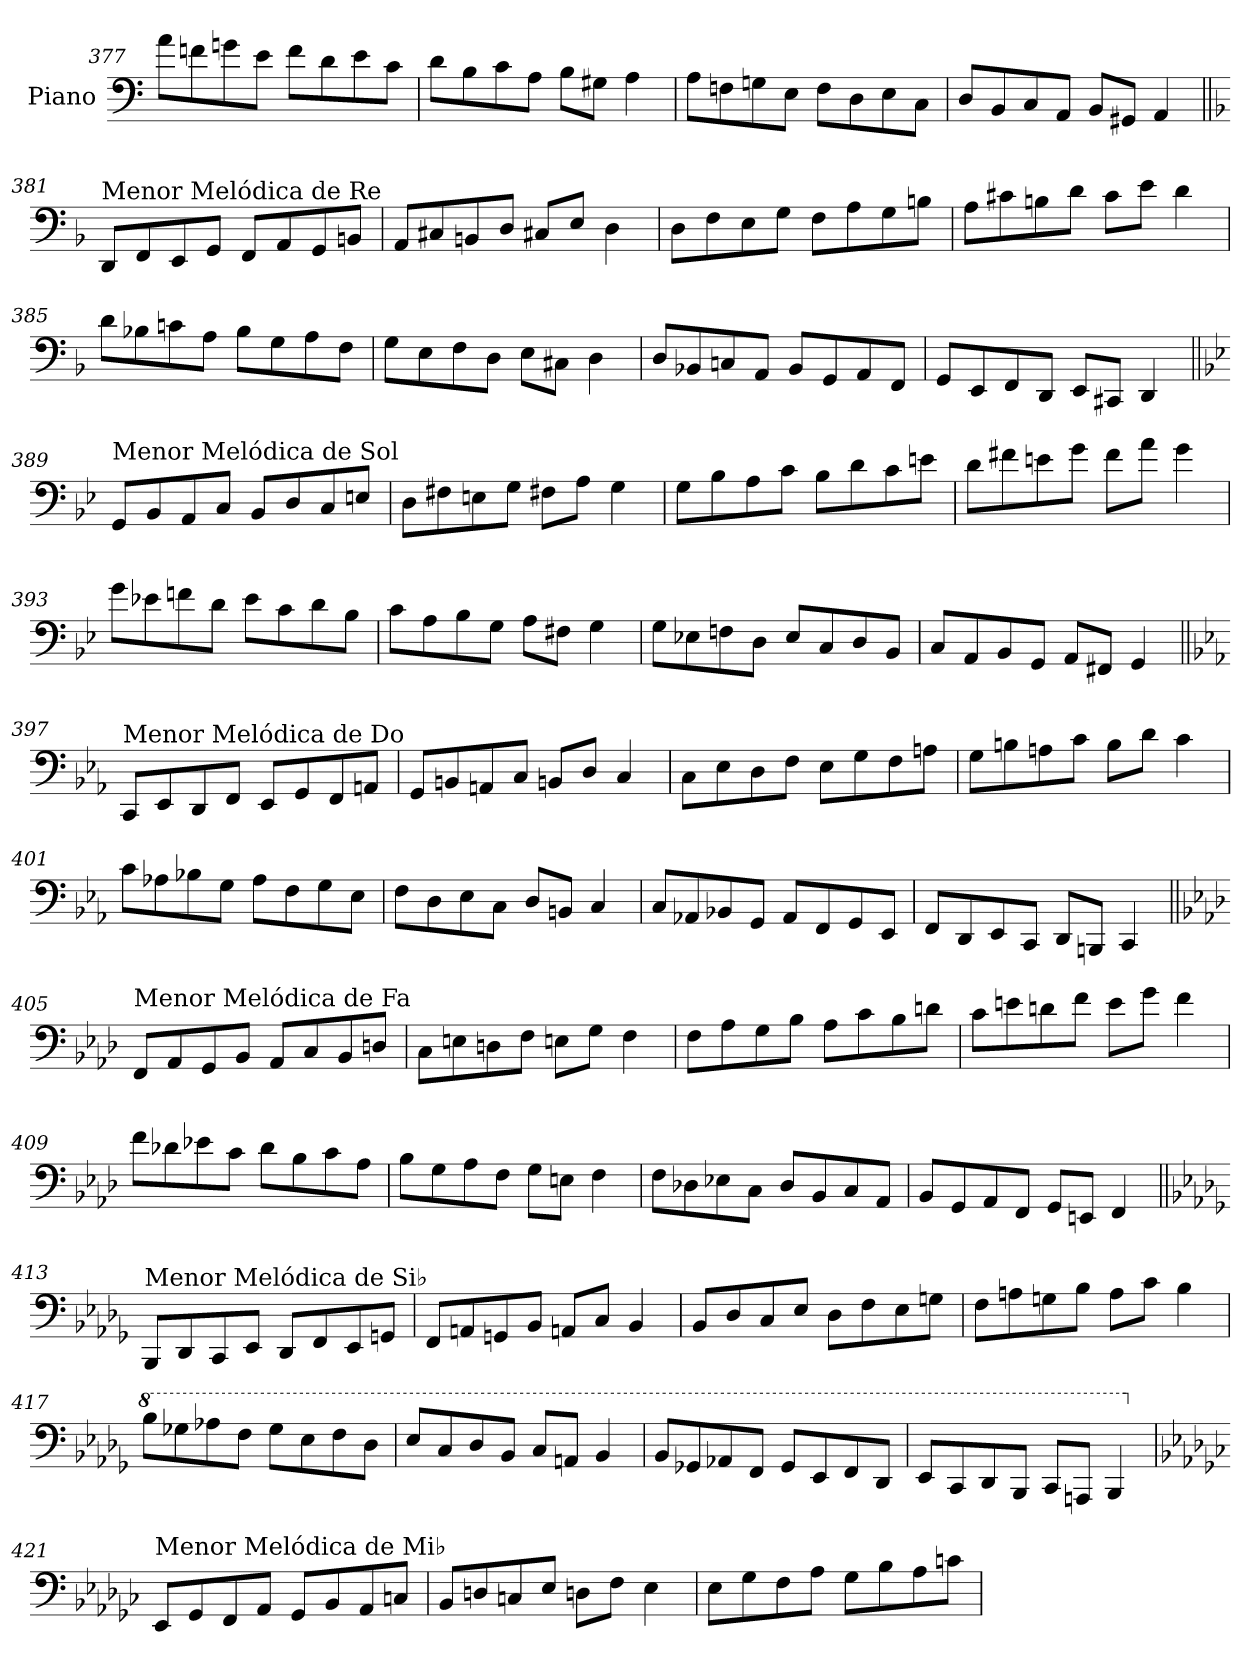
**kern
*part1
*staff1
*I"Piano
*I'Pno.
!!LO:LB:g=z
*clefF4
*k[]
=377
8a\L
8fn\
8gn\
8e\J
8f\L
8d\
8e\
8c\J
=378
8d\L
8B\
8c\
8A\J
8B\L
8G#X\J
4A\
=379
8A\L
8Fn\
8Gn\
8E\J
8F\L
8D\
8E\
8C\J
=380
8D/L
8BB/
8C/
8AA/J
8BB/L
8GG#X/J
4AA/
!!LO:LB:g=z
=381||
*k[b-]
!LO:TX:a:t=Menor Melódica de Re
8DD/L
8FF/
8EE/
8GG/J
8FF/L
8AA/
8GG/
8BBn/J
=382
8AA/L
8C#X/
8BBn/
8D/J
8C#X/L
8E/J
4D\
=383
8D\L
8F\
8E\
8G\J
8F\L
8A\
8G\
8Bn\J
=384
8A\L
8c#X\
8Bn\
8d\J
8c#\L
8e\J
4d\
!!LO:LB:g=z
=385
8d\L
8B-X\
8cn\
8A\J
8B-\L
8G\
8A\
8F\J
=386
8G\L
8E\
8F\
8D\J
8E\L
8C#X\J
4D\
=387
8D/L
8BB-X/
8Cn/
8AA/J
8BB-/L
8GG/
8AA/
8FF/J
=388
8GG/L
8EE/
8FF/
8DD/J
8EE/L
8CC#X/J
4DD/
!!LO:LB:g=z
=389||
*k[b-e-]
!LO:TX:a:t=Menor Melódica de Sol
8GG/L
8BB-/
8AA/
8C/J
8BB-/L
8D/
8C/
8En/J
=390
8D\L
8F#X\
8En\
8G\J
8F#X\L
8A\J
4G\
=391
8G\L
8B-\
8A\
8c\J
8B-\L
8d\
8c\
8en\J
=392
8d\L
8f#X\
8en\
8g\J
8f#\L
8a\J
4g\
!!LO:LB:g=z
=393
8g\L
8e-X\
8fn\
8d\J
8e-\L
8c\
8d\
8B-\J
=394
8c\L
8A\
8B-\
8G\J
8A\L
8F#X\J
4G\
=395
8G\L
8E-X\
8Fn\
8D\J
8E-/L
8C/
8D/
8BB-/J
=396
8C/L
8AA/
8BB-/
8GG/J
8AA/L
8FF#X/J
4GG/
!!LO:LB:g=z
=397||
*k[b-e-a-]
!LO:TX:a:t=Menor Melódica de Do
8CC/L
8EE-/
8DD/
8FF/J
8EE-/L
8GG/
8FF/
8AAn/J
=398
8GG/L
8BBn/
8AAn/
8C/J
8BBn/L
8D/J
4C/
=399
8C\L
8E-\
8D\
8F\J
8E-\L
8G\
8F\
8An\J
=400
8G\L
8Bn\
8An\
8c\J
8B\L
8d\J
4c\
!!LO:LB:g=z
=401
8c\L
8A-X\
8B-X\
8G\J
8A-\L
8F\
8G\
8E-\J
=402
8F\L
8D\
8E-\
8C\J
8D/L
8BBn/J
4C/
=403
8C/L
8AA-X/
8BB-X/
8GG/J
8AA-/L
8FF/
8GG/
8EE-/J
=404
8FF/L
8DD/
8EE-/
8CC/J
8DD/L
8BBBn/J
4CC/
!!LO:PB:g=z
=405||
*k[b-e-a-d-]
!LO:TX:a:t=Menor Melódica de Fa
8FF/L
8AA-/
8GG/
8BB-/J
8AA-/L
8C/
8BB-/
8Dn/J
=406
8C\L
8En\
8Dn\
8F\J
8En\L
8G\J
4F\
=407
8F\L
8A-\
8G\
8B-\J
8A-\L
8c\
8B-\
8dn\J
=408
8c\L
8en\
8dn\
8f\J
8e\L
8g\J
4f\
!!LO:LB:g=z
=409
8f\L
8d-X\
8e-X\
8c\J
8d-\L
8B-\
8c\
8A-\J
=410
8B-\L
8G\
8A-\
8F\J
8G\L
8En\J
4F\
=411
8F\L
8D-X\
8E-X\
8C\J
8D-/L
8BB-/
8C/
8AA-/J
=412
8BB-/L
8GG/
8AA-/
8FF/J
8GG/L
8EEn/J
4FF/
!!LO:LB:g=z
=413||
*k[b-e-a-d-g-]
!LO:TX:a:t=Menor Melódica de Si♭
8BBB-/L
8DD-/
8CC/
8EE-/J
8DD-/L
8FF/
8EE-/
8GGn/J
=414
8FF/L
8AAn/
8GGn/
8BB-/J
8AAn/L
8C/J
4BB-/
=415
8BB-/L
8D-/
8C/
8E-/J
8D-\L
8F\
8E-\
8Gn\J
=416
8F\L
8An\
8Gn\
8B-\J
8A\L
8c\J
4B-\
!!LO:LB:g=z
=417
*8va
8b-\L
8g-X\
8a-X\
8f\J
8g-\L
8e-\
8f\
8d-\J
=418
8e-/L
8c/
8d-/
8B-/J
8c/L
8An/J
4B-/
=419
8B-/L
8G-X/
8A-X/
8F/J
8G-/L
8E-/
8F/
8D-/J
=420
8E-/L
8C/
8D-/
8BB-/J
8C/L
8AAn/J
4BB-/
!!LO:LB:g=z
=421
*k[b-e-a-d-g-c-]
*X8va
!LO:TX:a:t=Menor Melódica de Mi♭
8EE-/L
8GG-/
8FF/
8AA-/J
8GG-/L
8BB-/
8AA-/
8Cn/J
=422
8BB-/L
8Dn/
8Cn/
8E-/J
8Dn\L
8F\J
4E-\
=423
8E-\L
8G-\
8F\
8A-\J
8G-\L
8B-\
8A-\
8cn\J
=
*-
